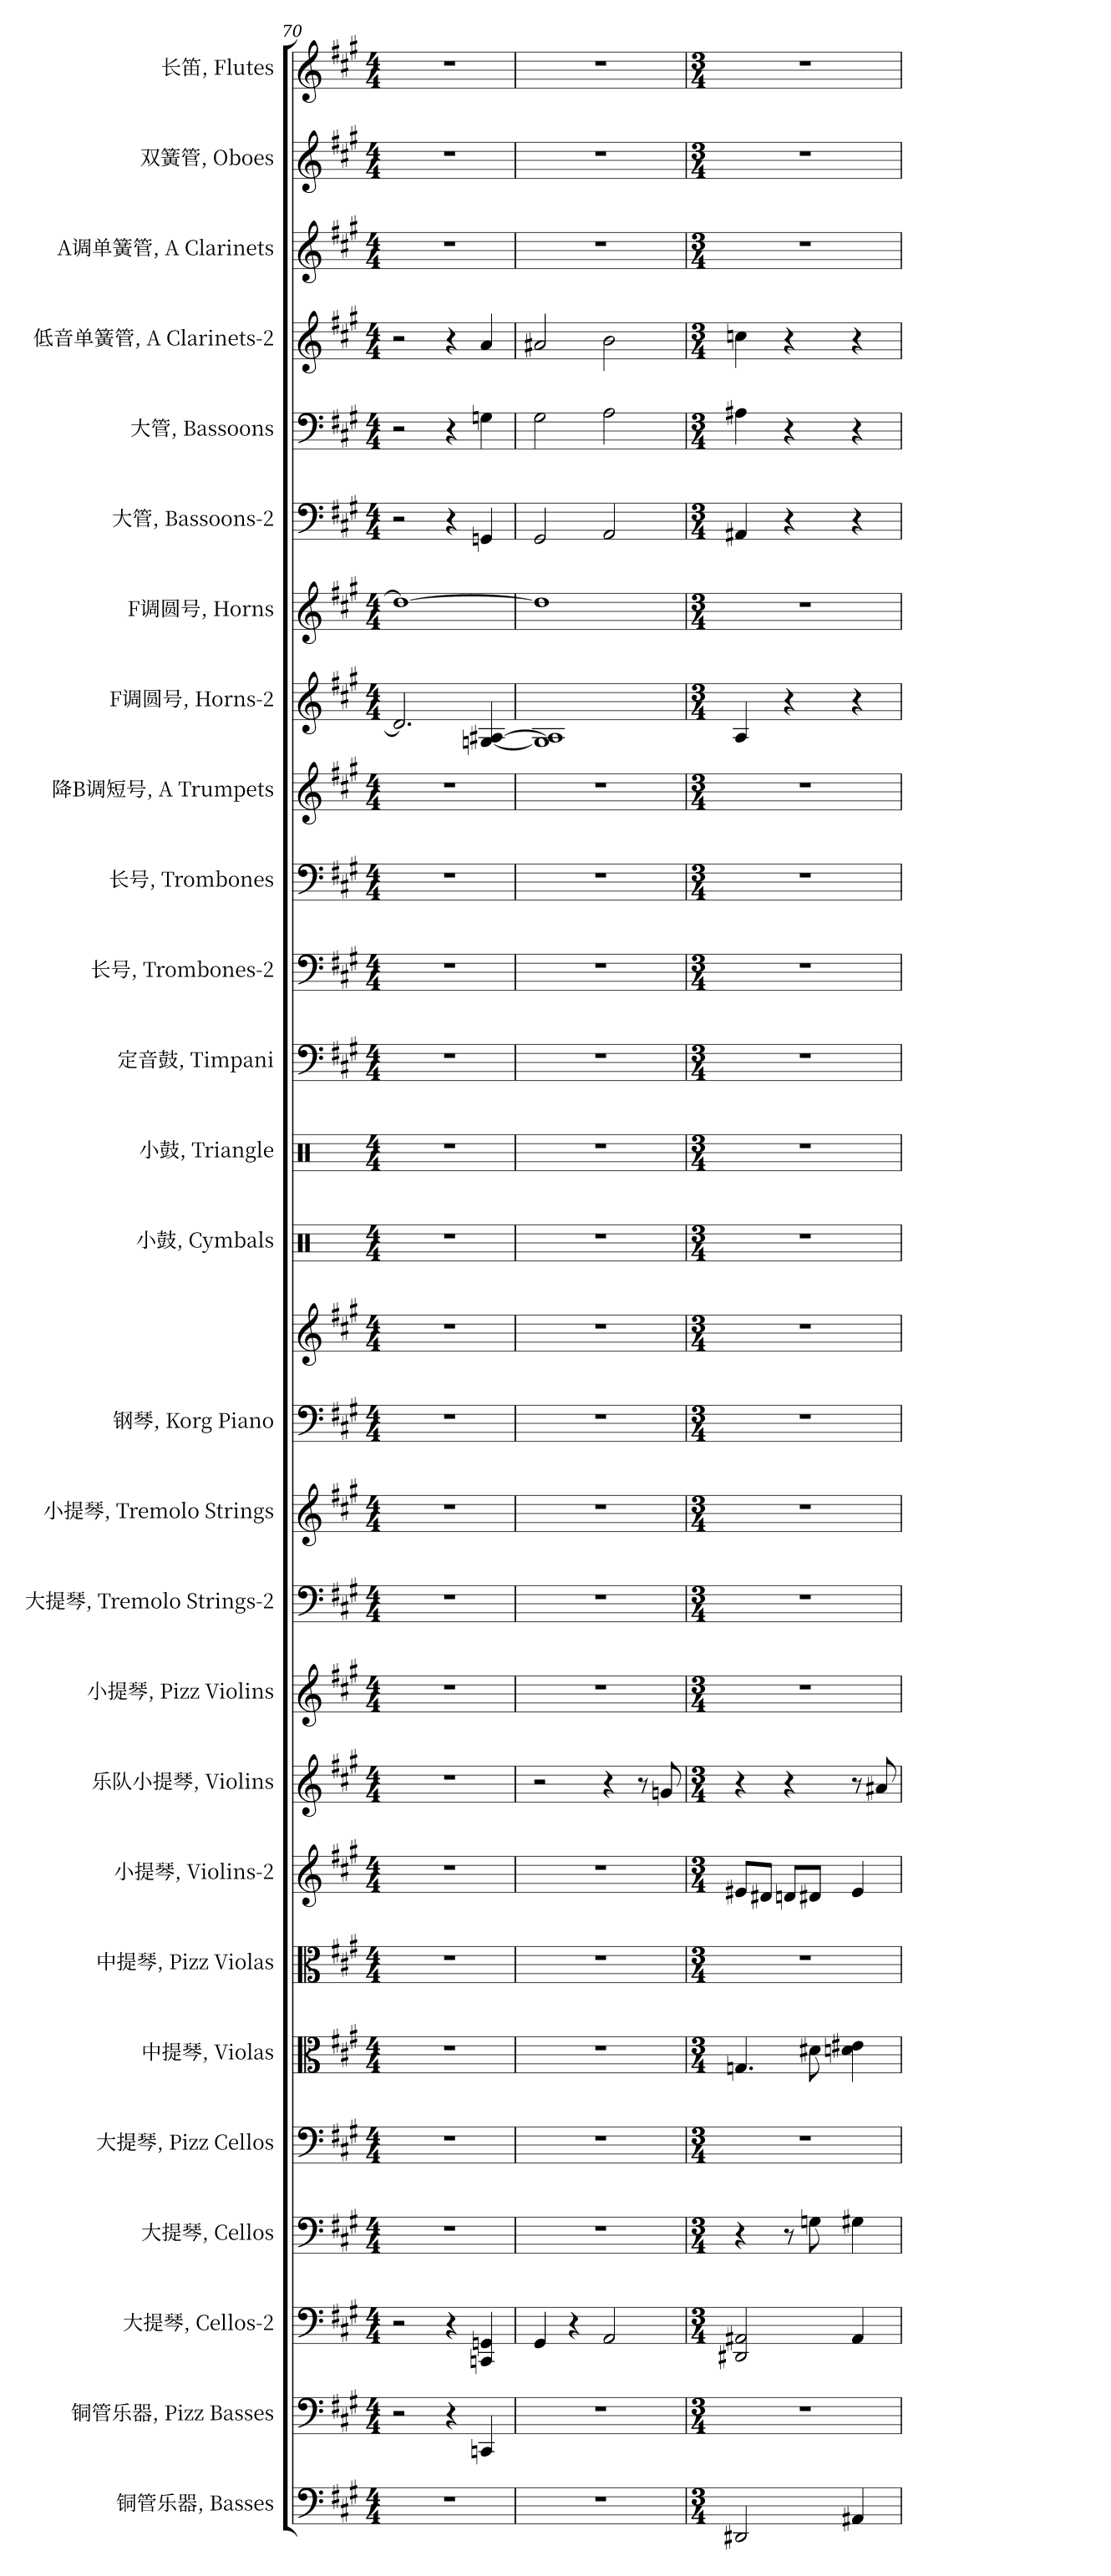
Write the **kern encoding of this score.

**kern	**kern	**kern	**kern	**kern	**kern	**kern	**kern	**kern	**kern	**kern	**kern	**kern	**kern	**kern	**kern	**kern	**kern	**kern	**kern	**kern	**kern	**kern	**kern	**kern	**kern	**kern	**kern
*part27	*part26	*part25	*part24	*part23	*part22	*part21	*part20	*part19	*part18	*part17	*part16	*part15	*part15	*part14	*part13	*part12	*part11	*part10	*part9	*part8	*part7	*part6	*part5	*part4	*part3	*part2	*part1
*staff28	*staff27	*staff26	*staff25	*staff24	*staff23	*staff22	*staff21	*staff20	*staff19	*staff18	*staff17	*staff16	*staff15	*staff14	*staff13	*staff12	*staff11	*staff10	*staff9	*staff8	*staff7	*staff6	*staff5	*staff4	*staff3	*staff2	*staff1
*I"铜管乐器, Basses	*I"铜管乐器, Pizz Basses	*I"大提琴, Cellos-2	*I"大提琴, Cellos	*I"大提琴, Pizz Cellos	*I"中提琴, Violas	*I"中提琴, Pizz Violas	*I"小提琴, Violins-2	*I"乐队小提琴, Violins	*I"小提琴, Pizz Violins	*I"大提琴, Tremolo Strings-2	*I"小提琴, Tremolo Strings	*I"钢琴, Korg Piano	*	*I"小鼓, Cymbals	*I"小鼓, Triangle	*I"定音鼓, Timpani	*I"长号, Trombones-2	*I"长号, Trombones	*I"降B调短号, A Trumpets	*I"F调圆号, Horns-2	*I"F调圆号, Horns	*I"大管, Bassoons-2	*I"大管, Bassoons	*I"低音单簧管, A Clarinets-2	*I"A调单簧管, A Clarinets	*I"双簧管, Oboes	*I"长笛, Flutes
*	*	*	*	*	*I'Vla.	*I'Vla.	*I'Vln.	*I'Vlns.	*I'Vln.	*	*	*I'Pno.	*	*	*	*I'Timp.	*I'Tbn.	*I'Tbn.	*	*I'F Hn.	*I'F Hn.	*I'Bsn.	*I'Bsn.	*	*I'A Cl.	*I'Ob.	*I'Fl.
*clefF4	*clefF4	*clefF4	*clefF4	*clefF4	*clefC3	*clefC3	*clefG2	*clefG2	*clefG2	*clefF4	*clefG2	*clefF4	*clefG2	*clefX	*clefX	*clefF4	*clefF4	*clefF4	*clefG2	*clefG2	*clefG2	*clefF4	*clefF4	*clefG2	*clefG2	*clefG2	*clefG2
*	*	*	*	*	*	*	*	*	*	*	*	*	*	*	*	*	*	*	*ITrd1c2	*ITrd4c7	*ITrd4c7	*	*	*ITrd1c2	*ITrd1c2	*	*
*k[f#c#g#]	*k[f#c#g#]	*k[f#c#g#]	*k[f#c#g#]	*k[f#c#g#]	*k[f#c#g#]	*k[f#c#g#]	*k[f#c#g#]	*k[f#c#g#]	*k[f#c#g#]	*k[f#c#g#]	*k[f#c#g#]	*k[f#c#g#]	*k[f#c#g#]	*k[]	*k[]	*k[f#c#g#]	*k[f#c#g#]	*k[f#c#g#]	*k[f#]	*k[f#c#]	*k[f#c#]	*k[f#c#g#]	*k[f#c#g#]	*k[f#]	*k[f#]	*k[f#c#g#]	*k[f#c#g#]
*M4/4	*M4/4	*M4/4	*M4/4	*M4/4	*M4/4	*M4/4	*M4/4	*M4/4	*M4/4	*M4/4	*M4/4	*M4/4	*M4/4	*M4/4	*M4/4	*M4/4	*M4/4	*M4/4	*M4/4	*M4/4	*M4/4	*M4/4	*M4/4	*M4/4	*M4/4	*M4/4	*M4/4
*MM129	*MM129	*MM129	*MM129	*MM129	*MM129	*MM129	*MM129	*MM129	*MM129	*MM129	*MM129	*MM129	*MM129	*MM129	*MM129	*MM129	*MM129	*MM129	*MM129	*MM129	*MM129	*MM129	*MM129	*MM129	*MM129	*MM129	*MM129
=70	=70	=70	=70	=70	=70	=70	=70	=70	=70	=70	=70	=70	=70	=70	=70	=70	=70	=70	=70	=70	=70	=70	=70	=70	=70	=70	=70
1r	2r	2r	1r	1r	1r	1r	1r	1r	1r	1r	1r	1r	1r	1r	1r	1r	1r	1r	1r	2.G/]	1g_	2r	2r	2r	1r	1r	1r
.	4r	4r	.	.	.	.	.	.	.	.	.	.	.	.	.	.	.	.	.	.	.	4r	4r	4r	.	.	.
.	4CCn/	4CCn/ 4GGn/	.	.	.	.	.	.	.	.	.	.	.	.	.	.	.	.	.	[4Cn/ [4D#X/	.	4GGn/	4Gn\	4g/	.	.	.
=71	=71	=71	=71	=71	=71	=71	=71	=71	=71	=71	=71	=71	=71	=71	=71	=71	=71	=71	=71	=71	=71	=71	=71	=71	=71	=71	=71
*	*	*	*	*	*	*	*	*	*	*	*	*	*	*	*	*	*	*	*	*	*	*	*	*	*	*	*MM104
1r	1r	4GG#/	1r	1r	1r	1r	1r	2r	1r	1r	1r	1r	1r	1r	1r	1r	1r	1r	1r	1C] 1D#]	1g]	2GG#/	2G#\	2g#X/	1r	1r	1r
.	.	4r	.	.	.	.	.	.	.	.	.	.	.	.	.	.	.	.	.	.	.	.	.	.	.	.	.
.	.	2AA/	.	.	.	.	.	4r	.	.	.	.	.	.	.	.	.	.	.	.	.	2AA/	2A\	2a\	.	.	.
.	.	.	.	.	.	.	.	8r	.	.	.	.	.	.	.	.	.	.	.	.	.	.	.	.	.	.	.
.	.	.	.	.	.	.	.	8gn/	.	.	.	.	.	.	.	.	.	.	.	.	.	.	.	.	.	.	.
=72	=72	=72	=72	=72	=72	=72	=72	=72	=72	=72	=72	=72	=72	=72	=72	=72	=72	=72	=72	=72	=72	=72	=72	=72	=72	=72	=72
*M3/4	*M3/4	*M3/4	*M3/4	*M3/4	*M3/4	*M3/4	*M3/4	*M3/4	*M3/4	*M3/4	*M3/4	*M3/4	*M3/4	*M3/4	*M3/4	*M3/4	*M3/4	*M3/4	*M3/4	*M3/4	*M3/4	*M3/4	*M3/4	*M3/4	*M3/4	*M3/4	*M3/4
*	*	*	*	*	*	*	*	*	*	*	*	*	*	*	*	*	*	*	*	*	*	*	*	*	*	*	*MM68
2DD#X/	2.r	2DD#X/ 2AA#X/	4r	2.r	4.Gn/	2.r	8e#X/L	4r	2.r	2.r	2.r	2.r	2.r	2.r	2.r	2.r	2.r	2.r	2.r	4D/	2.r	4AA#X/	4A#X\	4b-X\	2.r	2.r	2.r
.	.	.	.	.	.	.	8d#X/J	.	.	.	.	.	.	.	.	.	.	.	.	.	.	.	.	.	.	.	.
.	.	.	8r	.	.	.	8dn/L	4r	.	.	.	.	.	.	.	.	.	.	.	4r	.	4r	4r	4r	.	.	.
.	.	.	8Gn\	.	8d#X\	.	8d#X/J	.	.	.	.	.	.	.	.	.	.	.	.	.	.	.	.	.	.	.	.
4AA#X/	.	4AA#/	4G#X\	.	4dn\ 4e#X\	.	4e#/	8r	.	.	.	.	.	.	.	.	.	.	.	4r	.	4r	4r	4r	.	.	.
.	.	.	.	.	.	.	.	8a#X/	.	.	.	.	.	.	.	.	.	.	.	.	.	.	.	.	.	.	.
=	=	=	=	=	=	=	=	=	=	=	=	=	=	=	=	=	=	=	=	=	=	=	=	=	=	=	=
*-	*-	*-	*-	*-	*-	*-	*-	*-	*-	*-	*-	*-	*-	*-	*-	*-	*-	*-	*-	*-	*-	*-	*-	*-	*-	*-	*-
